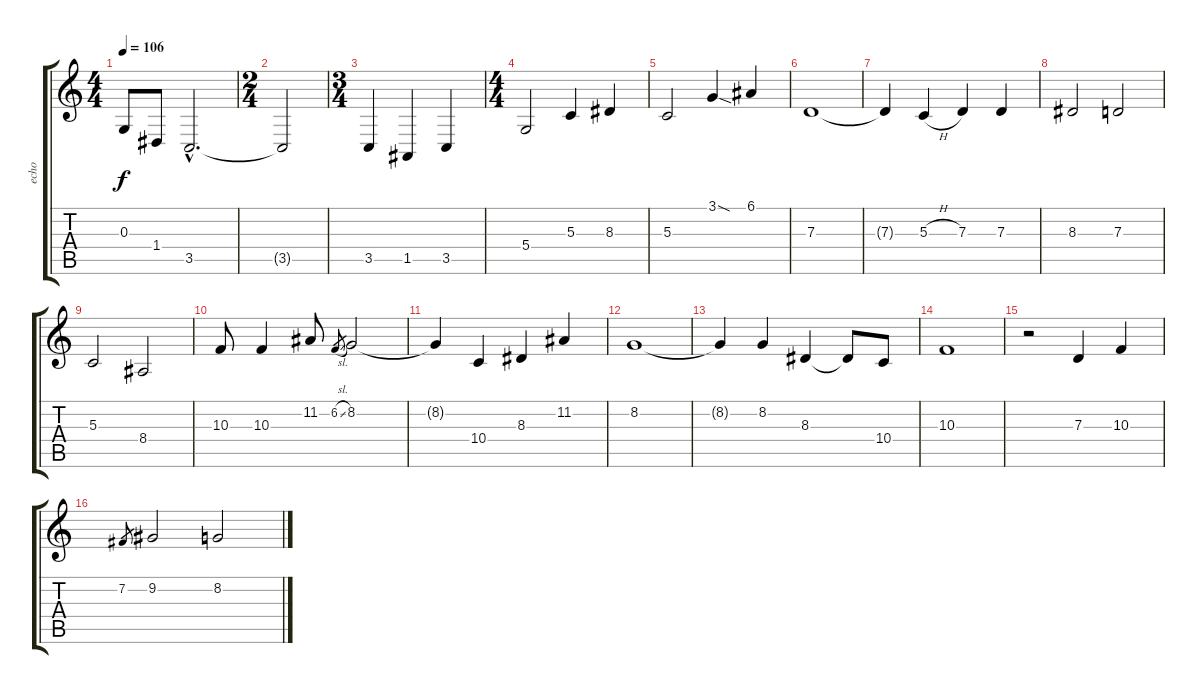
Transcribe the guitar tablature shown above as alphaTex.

\track ("echo" "echo") {instrument fx7echoes}
\staff {score tabs}
\tuning (E4 B3 G3 D3 A2 E2) {hide}
\ts (4 4)
\tempo 106
\clef g2
\ks c
0.3{t}.8{dy f} 1.4.8 3.5{hac}.2{d} |
\ts (2 4)
3.5{t}.2 |
\ts (3 4)
3.5.4 1.5.4 3.5.4 |
\ts (4 4)
5.4.2 5.3.4 8.3.4 |
5.3.2 3.1{sod}.4 6.1.4 |
7.3.1 |
7.3{t}.4 5.3{h}.4 7.3.4 7.3.4 |
8.3.2 7.3.2 |
5.3.2 8.4.2 |
10.3.8 10.3.4 11.2.8 6.2{sl}.8{gr} 8.2.2 |
8.2{t}.4 10.4.4 8.3.4 11.2.4 |
8.2.1 |
8.2{t}.4 8.2.4 8.3.4 8.3{t}.8 10.4.8 |
10.3.1 |
r.2 7.3.4 10.3.4 |
7.2.8{gr} 9.2.2 8.2.2
